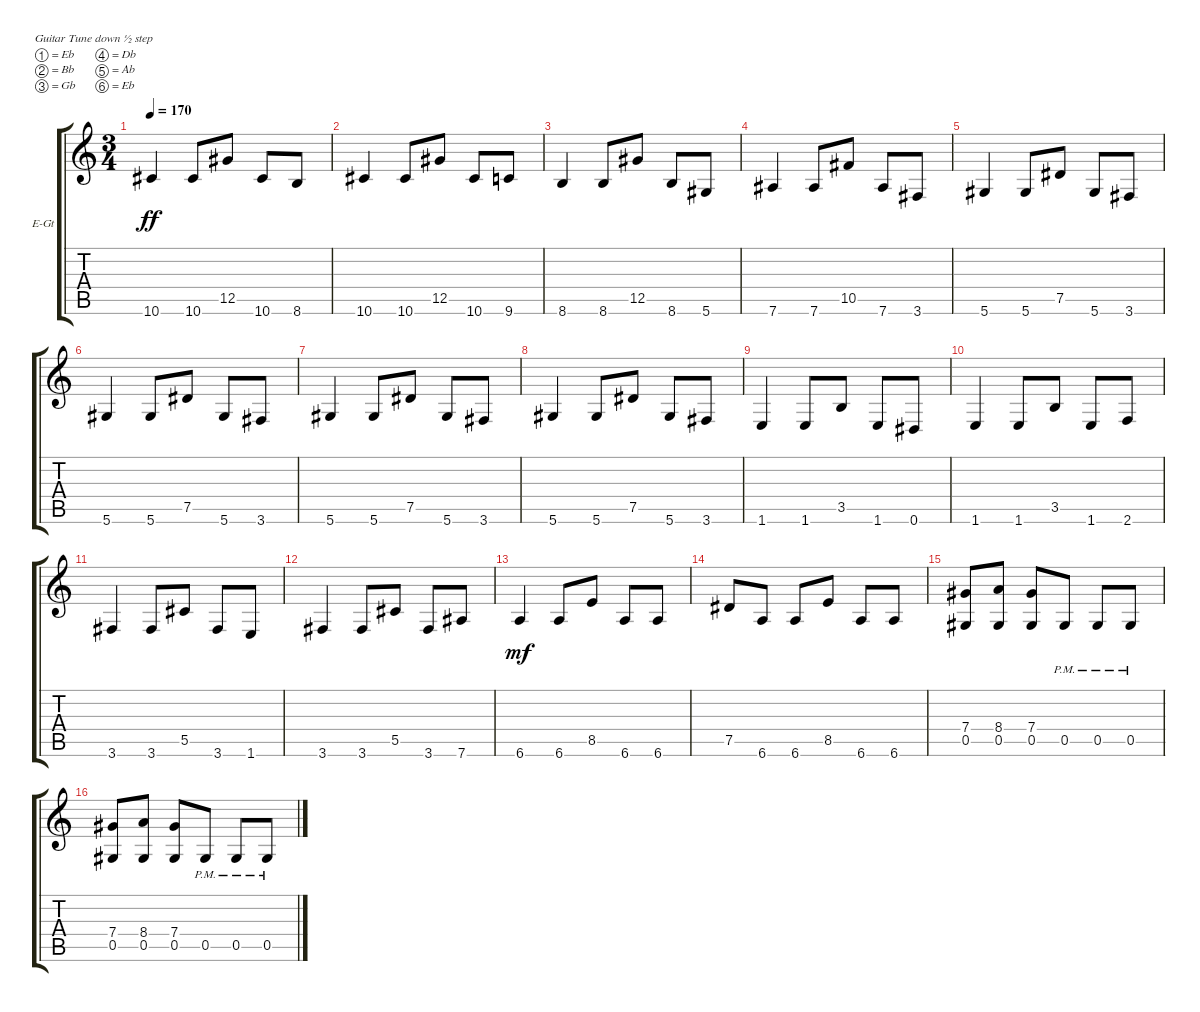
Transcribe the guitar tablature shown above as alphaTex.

\bracketExtendMode groupsimilarinstruments
\firstSystemTrackNameOrientation horizontal
\otherSystemsTrackNameOrientation horizontal
\track ("Kaleb - Rhythm" "E-Gt") {instrument distortionguitar}
\staff {score tabs}
\tuning (Eb4 Bb3 Gb3 Db3 Ab2 Eb2)
\ts (3 4)
\tempo 170
\clef g2
\ks c
10.6.4{dy ff} 10.6.8 12.5.8 10.6.8 8.6.8 |
10.6.4 10.6.8 12.5.8 10.6.8 9.6.8 |
8.6.4 8.6.8 12.5.8 8.6.8 5.6.8 |
7.6.4 7.6.8 10.5.8 7.6.8 3.6.8 |
5.6.4 5.6.8 7.5.8 5.6.8 3.6.8 |
5.6.4 5.6.8 7.5.8 5.6.8 3.6.8 |
5.6.4 5.6.8 7.5.8 5.6.8 3.6.8 |
5.6.4 5.6.8 7.5.8 5.6.8 3.6.8 |
1.6.4 1.6.8 3.5.8 1.6.8 0.6.8 |
1.6.4 1.6.8 3.5.8 1.6.8 2.6.8 |
3.6.4 3.6.8 5.5.8 3.6.8 1.6.8 |
3.6.4 3.6.8 5.5.8 3.6.8 7.6.8 |
6.6.4{dy mf} 6.6.8 8.5.8 6.6.8 6.6.8 |
7.5.8 6.6.8 6.6.8 8.5.8 6.6.8 6.6.8 |
(7.4 0.5).8 (8.4 0.5).8 (7.4 0.5).8 0.5{pm}.8 0.5{pm}.8 0.5{pm}.8 |
(7.4 0.5).8 (8.4 0.5).8 (7.4 0.5).8 0.5{pm}.8 0.5{pm}.8 0.5{pm}.8
